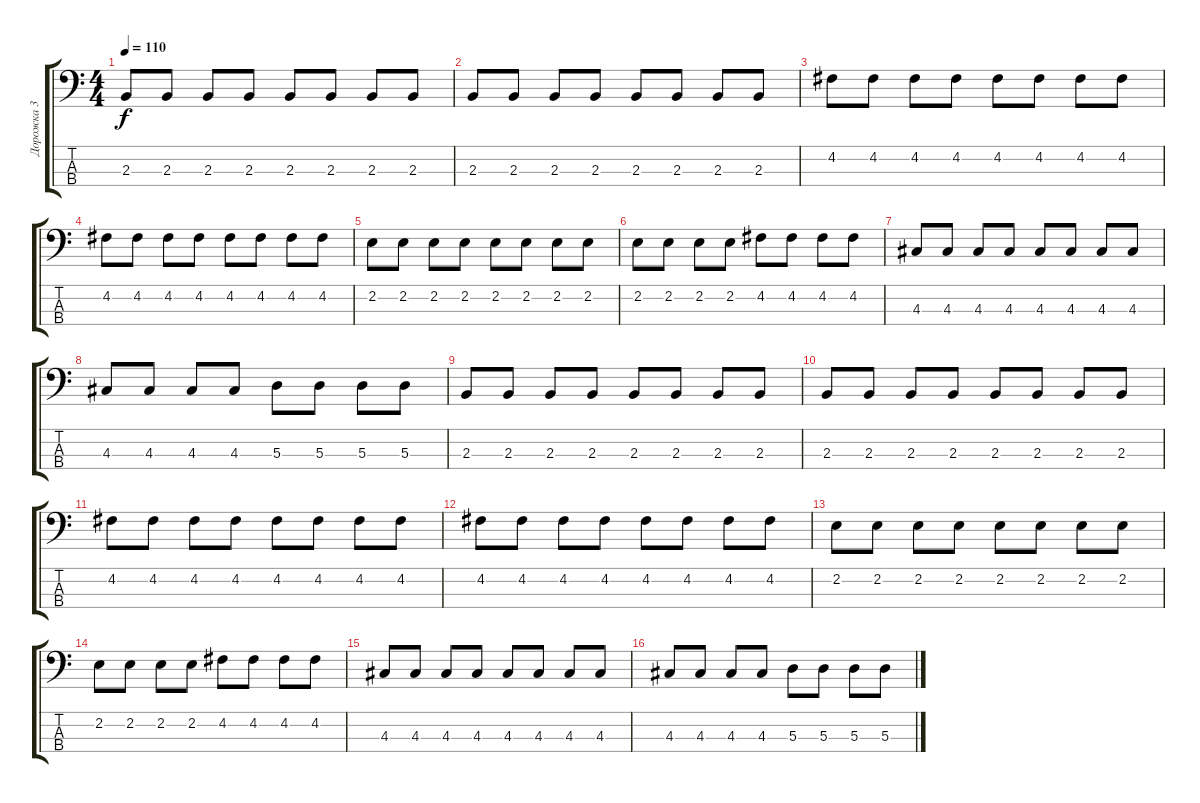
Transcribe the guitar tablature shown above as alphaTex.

\track ("Дорожка 3" "Дорожка 3") {instrument electricbasspick}
\staff {score tabs}
\tuning (G2 D2 A1 E1) {hide}
\ts (4 4)
\tempo 110
\clef f4
\ks c
2.3.8{dy f} 2.3.8 2.3.8 2.3.8 2.3.8 2.3.8 2.3.8 2.3.8 |
2.3.8 2.3.8 2.3.8 2.3.8 2.3.8 2.3.8 2.3.8 2.3.8 |
4.2.8 4.2.8 4.2.8 4.2.8 4.2.8 4.2.8 4.2.8 4.2.8 |
4.2.8 4.2.8 4.2.8 4.2.8 4.2.8 4.2.8 4.2.8 4.2.8 |
2.2.8 2.2.8 2.2.8 2.2.8 2.2.8 2.2.8 2.2.8 2.2.8 |
2.2.8 2.2.8 2.2.8 2.2.8 4.2.8 4.2.8 4.2.8 4.2.8 |
4.3.8 4.3.8 4.3.8 4.3.8 4.3.8 4.3.8 4.3.8 4.3.8 |
4.3.8 4.3.8 4.3.8 4.3.8 5.3.8 5.3.8 5.3.8 5.3.8 |
2.3.8 2.3.8 2.3.8 2.3.8 2.3.8 2.3.8 2.3.8 2.3.8 |
2.3.8 2.3.8 2.3.8 2.3.8 2.3.8 2.3.8 2.3.8 2.3.8 |
4.2.8 4.2.8 4.2.8 4.2.8 4.2.8 4.2.8 4.2.8 4.2.8 |
4.2.8 4.2.8 4.2.8 4.2.8 4.2.8 4.2.8 4.2.8 4.2.8 |
2.2.8 2.2.8 2.2.8 2.2.8 2.2.8 2.2.8 2.2.8 2.2.8 |
2.2.8 2.2.8 2.2.8 2.2.8 4.2.8 4.2.8 4.2.8 4.2.8 |
4.3.8 4.3.8 4.3.8 4.3.8 4.3.8 4.3.8 4.3.8 4.3.8 |
4.3.8 4.3.8 4.3.8 4.3.8 5.3.8 5.3.8 5.3.8 5.3.8
